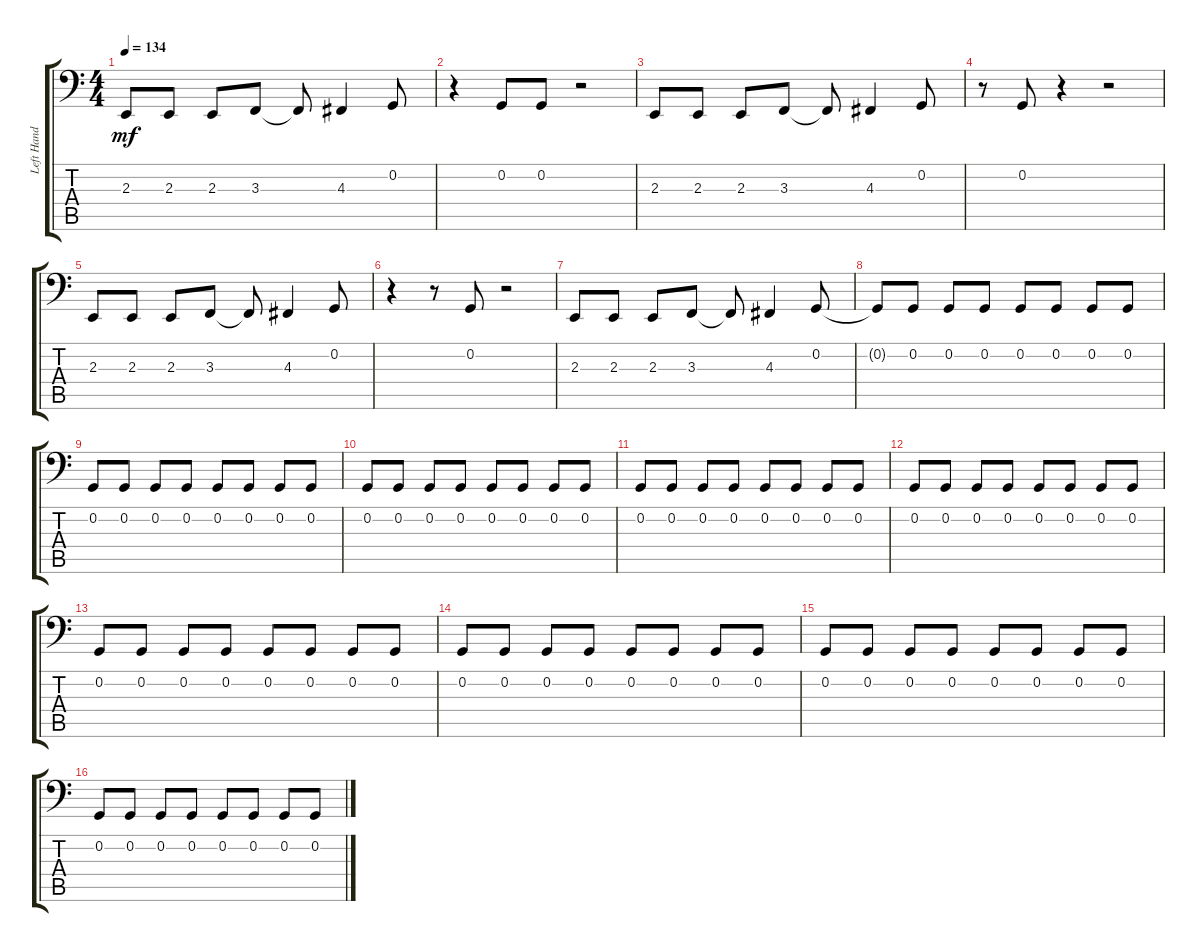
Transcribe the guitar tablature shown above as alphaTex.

\track ("Left Hand" "Left Hand") {instrument brightacousticpiano}
\staff {score tabs}
\tuning (C3 G2 D2 A1 E1 B0) {hide}
\ts (4 4)
\tempo 134
\clef f4
\ks c
2.3.8{dy mf} 2.3.8 2.3.8 3.3.8 3.3{t}.8 4.3.4 0.2.8 |
r.4 0.2.8 0.2.8 r.2 |
2.3.8 2.3.8 2.3.8 3.3.8 3.3{t}.8 4.3.4 0.2.8 |
r.8 0.2.8 r.4 r.2 |
2.3.8 2.3.8 2.3.8 3.3.8 3.3{t}.8 4.3.4 0.2.8 |
r.4 r.8 0.2.8 r.2 |
2.3.8 2.3.8 2.3.8 3.3.8 3.3{t}.8 4.3.4 0.2.8 |
0.2{t}.8 0.2.8 0.2.8 0.2.8 0.2.8 0.2.8 0.2.8 0.2.8 |
0.2.8 0.2.8 0.2.8 0.2.8 0.2.8 0.2.8 0.2.8 0.2.8 |
0.2.8 0.2.8 0.2.8 0.2.8 0.2.8 0.2.8 0.2.8 0.2.8 |
0.2.8 0.2.8 0.2.8 0.2.8 0.2.8 0.2.8 0.2.8 0.2.8 |
0.2.8 0.2.8 0.2.8 0.2.8 0.2.8 0.2.8 0.2.8 0.2.8 |
0.2.8 0.2.8 0.2.8 0.2.8 0.2.8 0.2.8 0.2.8 0.2.8 |
0.2.8 0.2.8 0.2.8 0.2.8 0.2.8 0.2.8 0.2.8 0.2.8 |
0.2.8 0.2.8 0.2.8 0.2.8 0.2.8 0.2.8 0.2.8 0.2.8 |
0.2.8 0.2.8 0.2.8 0.2.8 0.2.8 0.2.8 0.2.8 0.2.8
